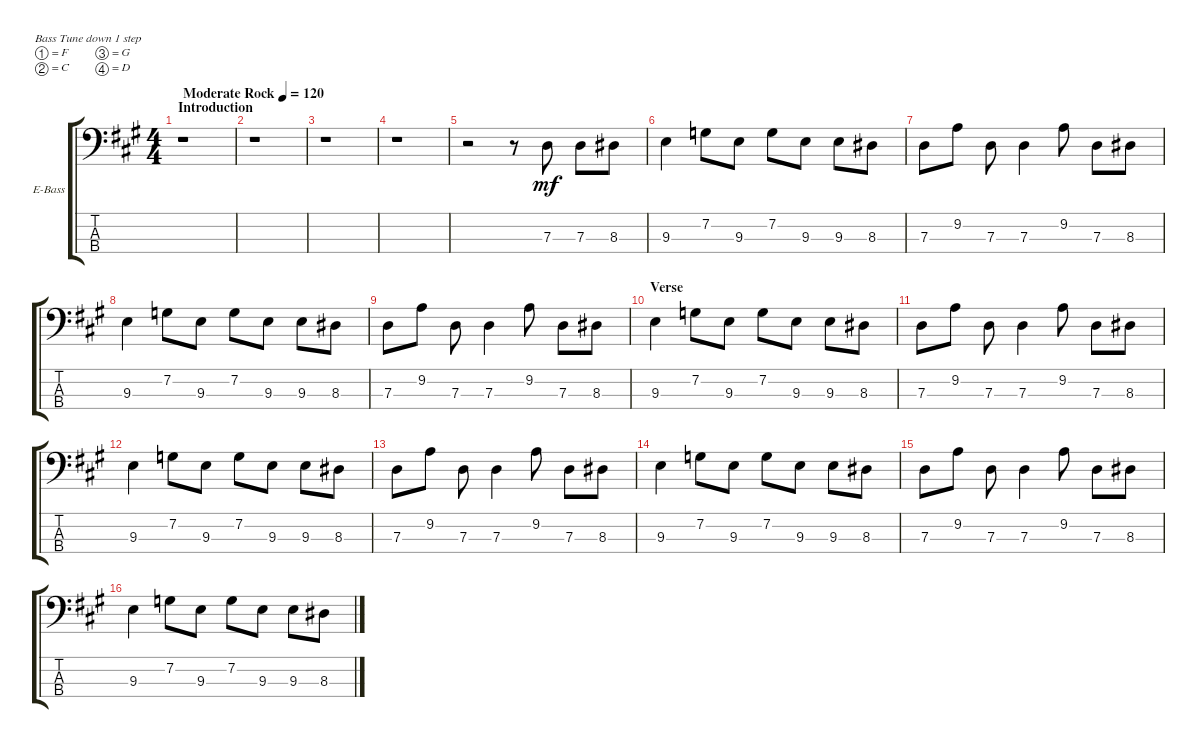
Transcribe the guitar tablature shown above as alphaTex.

\defaultSystemsLayout 4
\bracketExtendMode groupsimilarinstruments
\firstSystemTrackNameOrientation horizontal
\otherSystemsTrackNameOrientation horizontal
\track ("Bass" "E-Bass") {instrument electricbassfinger}
\staff {score tabs}
\tuning (F2 C2 G1 D1)
\ts (4 4)
\section ("" "Introduction")
\tempo (120 "Moderate Rock")
\clef f4
\scale
1.10088
\ks a
r.1{dy mf instrument electricbassfinger} |
\scale
0.899117 r.1 |
\scale
1.07062 r.1 |
\scale
0.929382 r.1 |
\scale
1.07062 r.2 r.8 7.3.8 7.3.8 8.3.8 |
\scale
0.929382 9.3.4 7.2.8 9.3.8 7.2.8 9.3.8 9.3.8 8.3.8 |
\scale
1.07062 7.3.8 9.2.8 7.3.8 7.3.4 9.2.8 7.3.8 8.3.8 |
\scale
0.929382 9.3.4 7.2.8 9.3.8 7.2.8 9.3.8 9.3.8 8.3.8 |
\scale
1.07062 7.3.8 9.2.8 7.3.8 7.3.4 9.2.8 7.3.8 8.3.8 |
\section ("" "Verse")
\scale
0.929382 9.3.4 7.2.8 9.3.8 7.2.8 9.3.8 9.3.8 8.3.8 |
\scale
1.07062 7.3.8 9.2.8 7.3.8 7.3.4 9.2.8 7.3.8 8.3.8 |
\scale
0.929382 9.3.4 7.2.8 9.3.8 7.2.8 9.3.8 9.3.8 8.3.8 |
\scale
1.07062 7.3.8 9.2.8 7.3.8 7.3.4 9.2.8 7.3.8 8.3.8 |
\scale
0.929382 9.3.4 7.2.8 9.3.8 7.2.8 9.3.8 9.3.8 8.3.8 |
\scale
1.07062 7.3.8 9.2.8 7.3.8 7.3.4 9.2.8 7.3.8 8.3.8 |
\scale
0.929382 9.3.4 7.2.8 9.3.8 7.2.8 9.3.8 9.3.8 8.3.8
